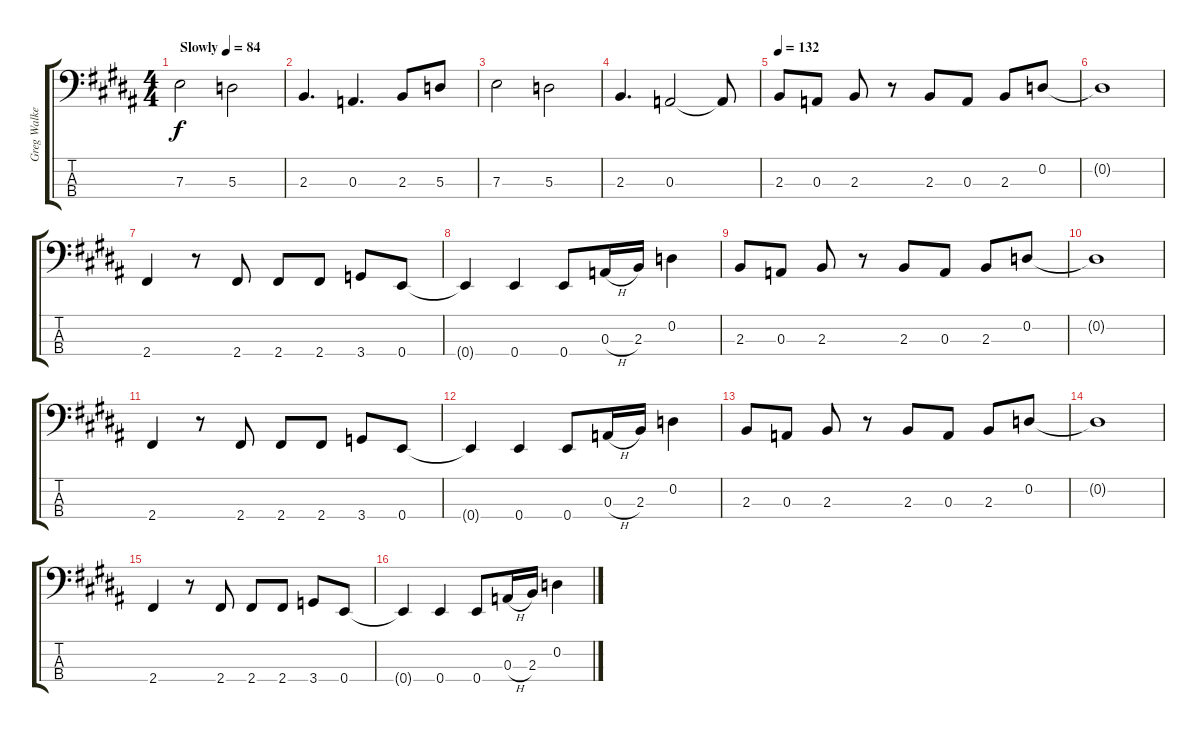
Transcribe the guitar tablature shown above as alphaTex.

\track ("Greg Walker Bass" "Greg Walke") {instrument electricbassfinger}
\staff {score tabs}
\tuning (G2 D2 A1 E1) {hide}
\ts (4 4)
\tempo (84 "Slowly")
\clef f4
\ks b
7.3.2{dy f instrument electricbassfinger} 5.3.2 |
2.3.4{d} 0.3.4{d} 2.3.8 5.3.8 |
7.3.2 5.3.2 |
2.3.4{d} 0.3.2 0.3{t}.8 |
\tempo 132
2.3.8 0.3.8 2.3.8 r.8 2.3.8 0.3.8 2.3.8 0.2.8 |
0.2{t}.1 |
2.4.4 r.8 2.4.8 2.4.8 2.4.8 3.4.8 0.4.8 |
0.4{t}.4 0.4.4 0.4.8 0.3{h}.16 2.3.16 0.2.4 |
2.3.8 0.3.8 2.3.8 r.8 2.3.8 0.3.8 2.3.8 0.2.8 |
0.2{t}.1 |
2.4.4 r.8 2.4.8 2.4.8 2.4.8 3.4.8 0.4.8 |
0.4{t}.4 0.4.4 0.4.8 0.3{h}.16 2.3.16 0.2.4 |
2.3.8 0.3.8 2.3.8 r.8 2.3.8 0.3.8 2.3.8 0.2.8 |
0.2{t}.1 |
2.4.4 r.8 2.4.8 2.4.8 2.4.8 3.4.8 0.4.8 |
0.4{t}.4 0.4.4 0.4.8 0.3{h}.16 2.3.16 0.2.4
